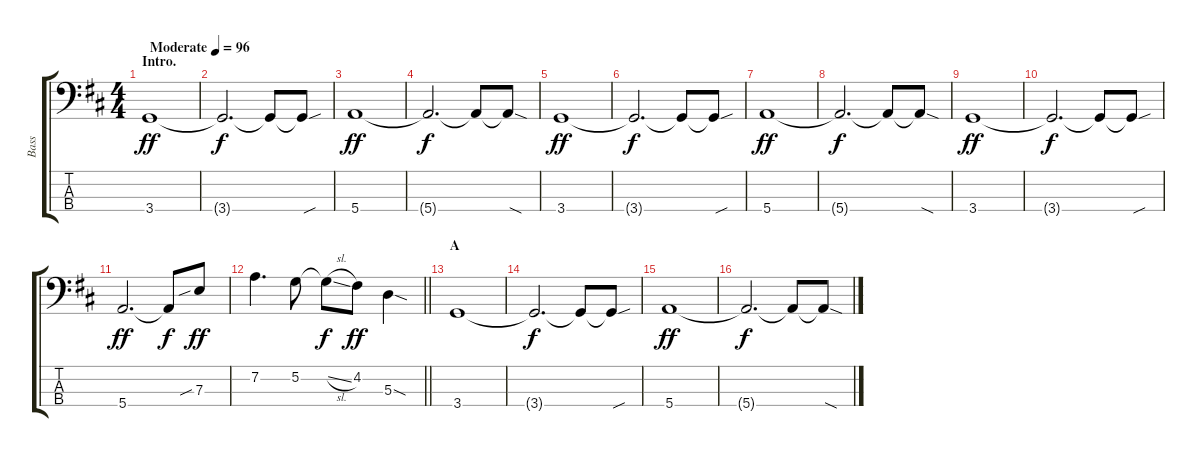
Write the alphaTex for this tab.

\track ("Bass" "Bass") {instrument electricbasspick}
\staff {score tabs}
\tuning (G2 D2 A1 E1) {hide}
\ts (4 4)
\section ("" "Intro.")
\tempo (96 "Moderate")
\clef f4
\ks d
3.4.1{dy ff instrument electricbasspick} |
3.4{t}.2{d dy f} 3.4{t}.8 3.4{sou t}.8 |
5.4.1{dy ff} |
5.4{t}.2{d dy f} 5.4{t}.8 5.4{sod t}.8 |
3.4.1{dy ff} |
3.4{t}.2{d dy f} 3.4{t}.8 3.4{sou t}.8 |
5.4.1{dy ff} |
5.4{t}.2{d dy f} 5.4{t}.8 5.4{sod t}.8 |
3.4.1{dy ff} |
3.4{t}.2{d dy f} 3.4{t}.8 3.4{sou t}.8 |
5.4.2{d dy ff} 5.4{t}.8{dy f} 7.3{sib}.8{dy ff} |
\barLineRight lightlight
7.2.4{d} 5.2.8 5.2{sl t}.8{dy f} 4.2.8{dy ff} 5.3{sod}.4 |
\section ("" "A")
3.4.1 |
3.4{t}.2{d dy f} 3.4{t}.8 3.4{sou t}.8 |
5.4.1{dy ff} |
5.4{t}.2{d dy f} 5.4{t}.8 5.4{sod t}.8
